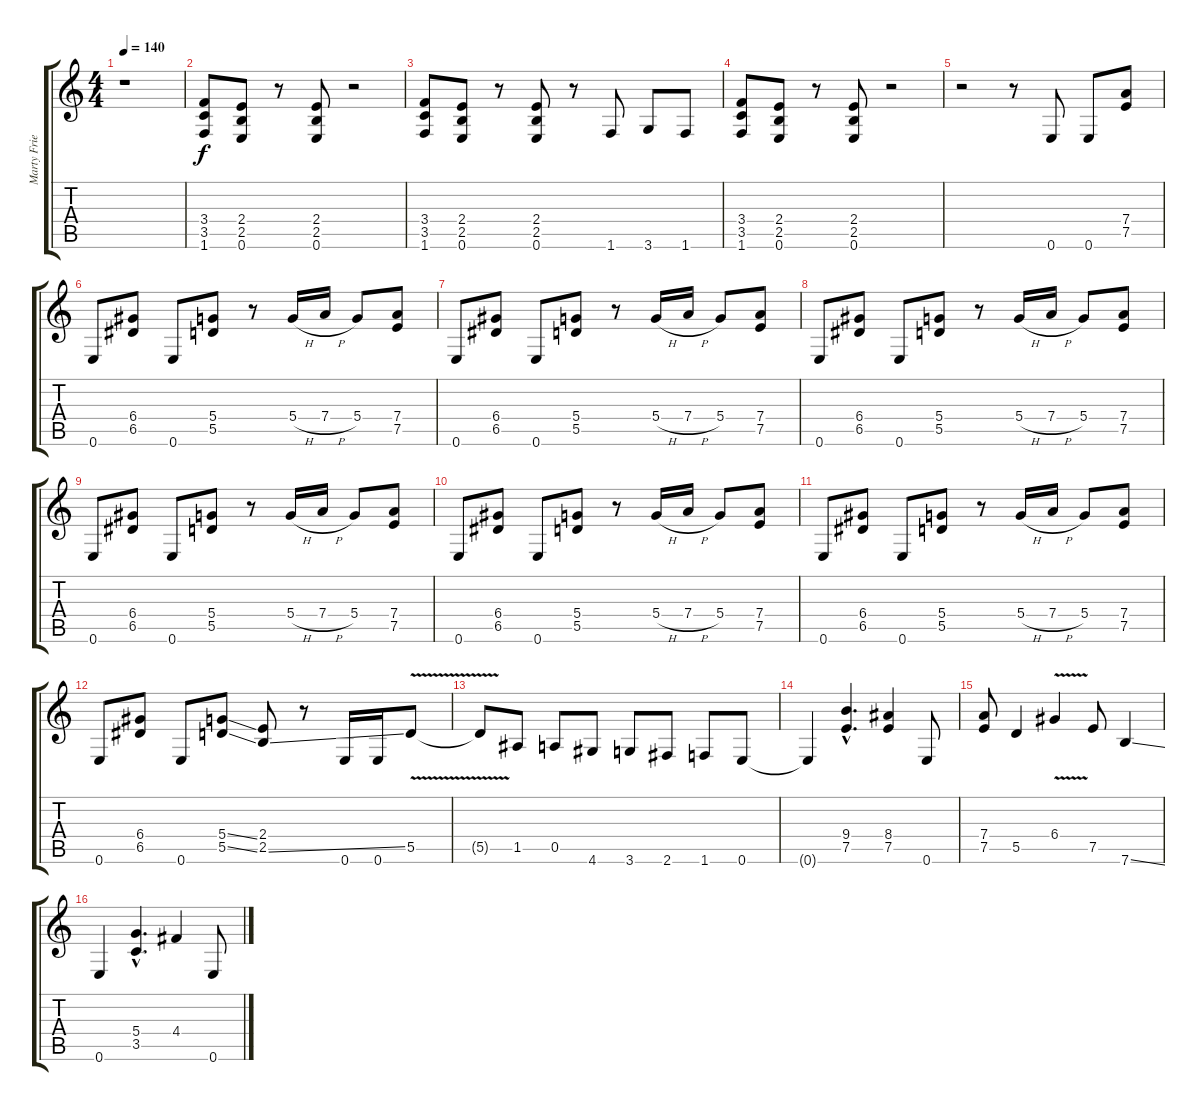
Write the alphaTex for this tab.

\track ("Marty Friedman (Overdriven Guitar)" "Marty Frie") {instrument distortionguitar}
\staff {score tabs}
\tuning (E4 B3 G3 D3 A2 E2) {hide}
\ts (4 4)
\tempo 140
\clef g2
\ks c
r.1{dy f} |
(3.4 3.5 1.6).8 (2.4 2.5 0.6).8 r.8 (2.4 2.5 0.6).8 r.2 |
(3.4 3.5 1.6).8 (2.4 2.5 0.6).8 r.8 (2.4 2.5 0.6).8 r.8 1.6.8 3.6.8 1.6.8 |
(3.4 3.5 1.6).8 (2.4 2.5 0.6).8 r.8 (2.4 2.5 0.6).8 r.2 |
r.2 r.8 0.6.8 0.6.8 (7.4 7.5).8 |
0.6.8 (6.4 6.5).8 0.6.8 (5.4 5.5).8 r.8 5.4{h}.16 7.4{h}.16 5.4.8 (7.4 7.5).8 |
0.6.8 (6.4 6.5).8 0.6.8 (5.4 5.5).8 r.8 5.4{h}.16 7.4{h}.16 5.4.8 (7.4 7.5).8 |
0.6.8 (6.4 6.5).8 0.6.8 (5.4 5.5).8 r.8 5.4{h}.16 7.4{h}.16 5.4.8 (7.4 7.5).8 |
0.6.8 (6.4 6.5).8 0.6.8 (5.4 5.5).8 r.8 5.4{h}.16 7.4{h}.16 5.4.8 (7.4 7.5).8 |
0.6.8 (6.4 6.5).8 0.6.8 (5.4 5.5).8 r.8 5.4{h}.16 7.4{h}.16 5.4.8 (7.4 7.5).8 |
0.6.8 (6.4 6.5).8 0.6.8 (5.4 5.5).8 r.8 5.4{h}.16 7.4{h}.16 5.4.8 (7.4 7.5).8 |
0.6.8 (6.4 6.5).8 0.6.8 (5.4{ss} 5.5{ss}).8 (2.4 2.5{ss}).8 r.8 0.6.16 0.6.16 5.5{v}.8 |
5.5{t}.8 1.5.8 0.5.8 4.6.8 3.6.8 2.6.8 1.6.8 0.6.8 |
0.6{t}.4 (9.4{hac} 7.5{hac}).4{d} (8.4 7.5).4 0.6.8 |
(7.4 7.5).8 5.5.4 6.4{v}.4 7.5.8 7.6{ss}.4 |
0.6.4 (5.4{hac} 3.5{hac}).4{d} 4.4.4 0.6.8
